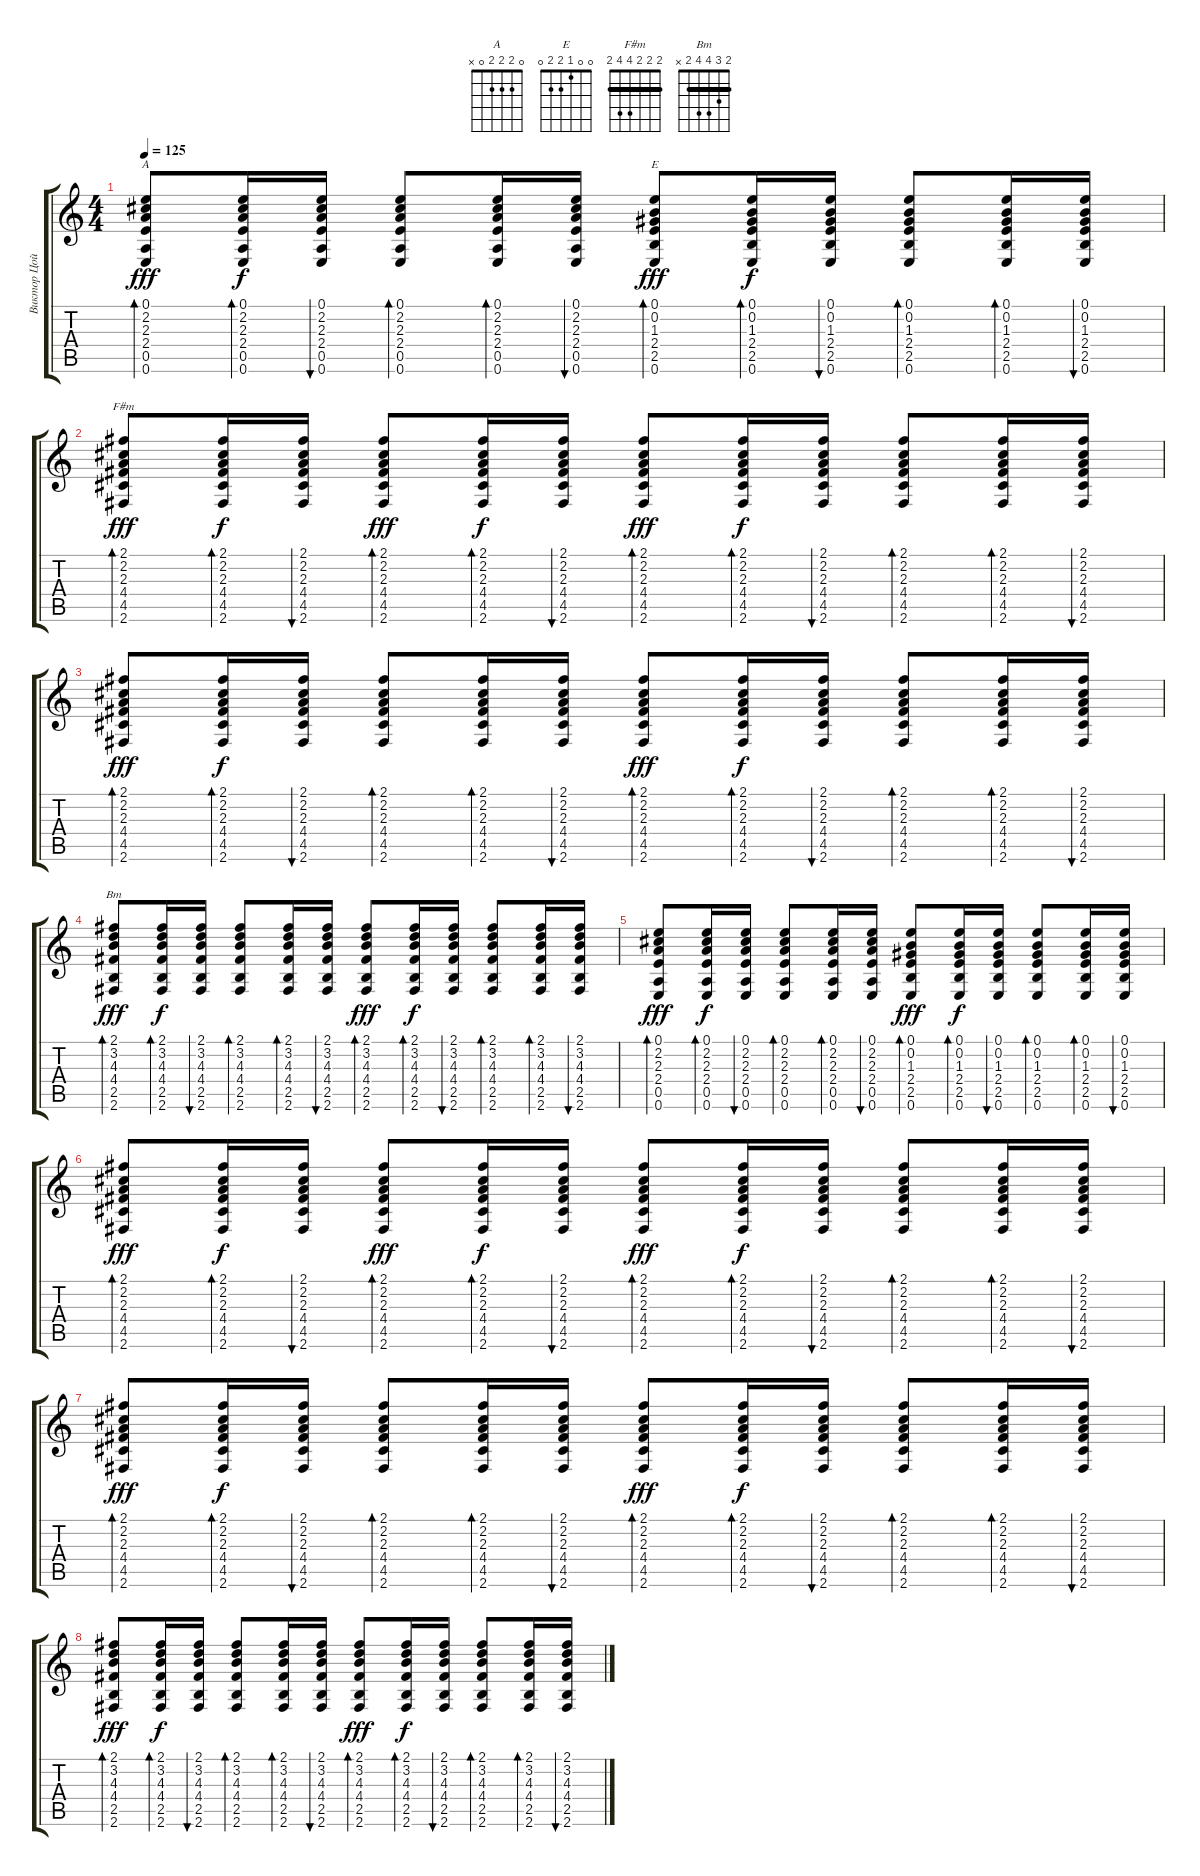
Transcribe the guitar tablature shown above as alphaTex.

\track ("Виктор Цой" "Виктор Цой") {instrument acousticguitarnylon}
\staff {score tabs}
\tuning (E4 B3 G3 D3 A2 E2) {hide}
\chord ("A" 0 2 2 2 0 x)
\chord ("E" 0 0 1 2 2 0)
\chord ("F#m" 2 2 2 4 4 2) {barre 2}
\chord ("Bm" 2 3 4 4 2 x) {barre 2}
\ts (4 4)
\tempo 125
\clef g2
\ks c
(0.1 2.2 2.3 2.4 0.5 0.6).8{bd 60 ch "A" dy fff} (0.1 2.2 2.3 2.4 0.5 0.6).16{bd 60 dy f} (0.1 2.2 2.3 2.4 0.5 0.6).16{bu 60} (0.1 2.2 2.3 2.4 0.5 0.6).8{bd 60} (0.1 2.2 2.3 2.4 0.5 0.6).16{bd 60} (0.1 2.2 2.3 2.4 0.5 0.6).16{bu 60} (0.1 0.2 1.3 2.4 2.5 0.6).8{bd 60 ch "E" dy fff} (0.1 0.2 1.3 2.4 2.5 0.6).16{bd 60 dy f} (0.1 0.2 1.3 2.4 2.5 0.6).16{bu 60} (0.1 0.2 1.3 2.4 2.5 0.6).8{bd 60} (0.1 0.2 1.3 2.4 2.5 0.6).16{bd 60} (0.1 0.2 1.3 2.4 2.5 0.6).16{bu 60} |
(2.1 2.2 2.3 4.4 4.5 2.6).8{bd 60 ch "F#m" dy fff} (2.1 2.2 2.3 4.4 4.5 2.6).16{bd 60 dy f} (2.1 2.2 2.3 4.4 4.5 2.6).16{bu 60} (2.1 2.2 2.3 4.4 4.5 2.6).8{bd 60 dy fff} (2.1 2.2 2.3 4.4 4.5 2.6).16{bd 60 dy f} (2.1 2.2 2.3 4.4 4.5 2.6).16{bu 60} (2.1 2.2 2.3 4.4 4.5 2.6).8{bd 60 dy fff} (2.1 2.2 2.3 4.4 4.5 2.6).16{bd 60 dy f} (2.1 2.2 2.3 4.4 4.5 2.6).16{bu 60} (2.1 2.2 2.3 4.4 4.5 2.6).8{bd 60} (2.1 2.2 2.3 4.4 4.5 2.6).16{bd 60} (2.1 2.2 2.3 4.4 4.5 2.6).16{bu 60} |
(2.1 2.2 2.3 4.4 4.5 2.6).8{bd 60 dy fff} (2.1 2.2 2.3 4.4 4.5 2.6).16{bd 60 dy f} (2.1 2.2 2.3 4.4 4.5 2.6).16{bu 60} (2.1 2.2 2.3 4.4 4.5 2.6).8{bd 60} (2.1 2.2 2.3 4.4 4.5 2.6).16{bd 60} (2.1 2.2 2.3 4.4 4.5 2.6).16{bu 60} (2.1 2.2 2.3 4.4 4.5 2.6).8{bd 60 dy fff} (2.1 2.2 2.3 4.4 4.5 2.6).16{bd 60 dy f} (2.1 2.2 2.3 4.4 4.5 2.6).16{bu 60} (2.1 2.2 2.3 4.4 4.5 2.6).8{bd 60} (2.1 2.2 2.3 4.4 4.5 2.6).16{bd 60} (2.1 2.2 2.3 4.4 4.5 2.6).16{bu 60} |
(2.1 3.2 4.3 4.4 2.5 2.6).8{bd 60 ch "Bm" dy fff} (2.1 3.2 4.3 4.4 2.5 2.6).16{bd 60 dy f} (2.1 3.2 4.3 4.4 2.5 2.6).16{bu 60} (2.1 3.2 4.3 4.4 2.5 2.6).8{bd 60} (2.1 3.2 4.3 4.4 2.5 2.6).16{bd 60} (2.1 3.2 4.3 4.4 2.5 2.6).16{bu 60} (2.1 3.2 4.3 4.4 2.5 2.6).8{bd 60 dy fff} (2.1 3.2 4.3 4.4 2.5 2.6).16{bd 60 dy f} (2.1 3.2 4.3 4.4 2.5 2.6).16{bu 60} (2.1 3.2 4.3 4.4 2.5 2.6).8{bd 60} (2.1 3.2 4.3 4.4 2.5 2.6).16{bd 60} (2.1 3.2 4.3 4.4 2.5 2.6).16{bu 60} |
(0.1 2.2 2.3 2.4 0.5 0.6).8{bd 60 dy fff} (0.1 2.2 2.3 2.4 0.5 0.6).16{bd 60 dy f} (0.1 2.2 2.3 2.4 0.5 0.6).16{bu 60} (0.1 2.2 2.3 2.4 0.5 0.6).8{bd 60} (0.1 2.2 2.3 2.4 0.5 0.6).16{bd 60} (0.1 2.2 2.3 2.4 0.5 0.6).16{bu 60} (0.1 0.2 1.3 2.4 2.5 0.6).8{bd 60 dy fff} (0.1 0.2 1.3 2.4 2.5 0.6).16{bd 60 dy f} (0.1 0.2 1.3 2.4 2.5 0.6).16{bu 60} (0.1 0.2 1.3 2.4 2.5 0.6).8{bd 60} (0.1 0.2 1.3 2.4 2.5 0.6).16{bd 60} (0.1 0.2 1.3 2.4 2.5 0.6).16{bu 60} |
(2.1 2.2 2.3 4.4 4.5 2.6).8{bd 60 dy fff} (2.1 2.2 2.3 4.4 4.5 2.6).16{bd 60 dy f} (2.1 2.2 2.3 4.4 4.5 2.6).16{bu 60} (2.1 2.2 2.3 4.4 4.5 2.6).8{bd 60 dy fff} (2.1 2.2 2.3 4.4 4.5 2.6).16{bd 60 dy f} (2.1 2.2 2.3 4.4 4.5 2.6).16{bu 60} (2.1 2.2 2.3 4.4 4.5 2.6).8{bd 60 dy fff} (2.1 2.2 2.3 4.4 4.5 2.6).16{bd 60 dy f} (2.1 2.2 2.3 4.4 4.5 2.6).16{bu 60} (2.1 2.2 2.3 4.4 4.5 2.6).8{bd 60} (2.1 2.2 2.3 4.4 4.5 2.6).16{bd 60} (2.1 2.2 2.3 4.4 4.5 2.6).16{bu 60} |
(2.1 2.2 2.3 4.4 4.5 2.6).8{bd 60 dy fff} (2.1 2.2 2.3 4.4 4.5 2.6).16{bd 60 dy f} (2.1 2.2 2.3 4.4 4.5 2.6).16{bu 60} (2.1 2.2 2.3 4.4 4.5 2.6).8{bd 60} (2.1 2.2 2.3 4.4 4.5 2.6).16{bd 60} (2.1 2.2 2.3 4.4 4.5 2.6).16{bu 60} (2.1 2.2 2.3 4.4 4.5 2.6).8{bd 60 dy fff} (2.1 2.2 2.3 4.4 4.5 2.6).16{bd 60 dy f} (2.1 2.2 2.3 4.4 4.5 2.6).16{bu 60} (2.1 2.2 2.3 4.4 4.5 2.6).8{bd 60} (2.1 2.2 2.3 4.4 4.5 2.6).16{bd 60} (2.1 2.2 2.3 4.4 4.5 2.6).16{bu 60} |
(2.1 3.2 4.3 4.4 2.5 2.6).8{bd 60 dy fff} (2.1 3.2 4.3 4.4 2.5 2.6).16{bd 60 dy f} (2.1 3.2 4.3 4.4 2.5 2.6).16{bu 60} (2.1 3.2 4.3 4.4 2.5 2.6).8{bd 60} (2.1 3.2 4.3 4.4 2.5 2.6).16{bd 60} (2.1 3.2 4.3 4.4 2.5 2.6).16{bu 60} (2.1 3.2 4.3 4.4 2.5 2.6).8{bd 60 dy fff} (2.1 3.2 4.3 4.4 2.5 2.6).16{bd 60 dy f} (2.1 3.2 4.3 4.4 2.5 2.6).16{bu 60} (2.1 3.2 4.3 4.4 2.5 2.6).8{bd 60} (2.1 3.2 4.3 4.4 2.5 2.6).16{bd 60} (2.1 3.2 4.3 4.4 2.5 2.6).16{bu 60}
